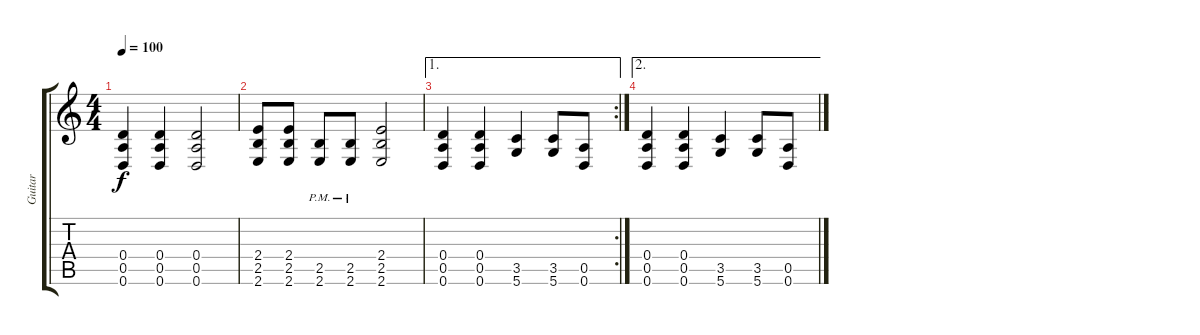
\track ("Guitar" "Guitar") {instrument distortionguitar}
\staff {score tabs}
\tuning (E4 B3 G3 D3 A2 D2) {hide}
\ts (4 4)
\tempo 100
\clef g2
\ks c
(0.4 0.5 0.6).4{dy f} (0.4 0.5 0.6).4 (0.4 0.5 0.6).2 |
(2.4 2.5 2.6).8 (2.4 2.5 2.6).8 (2.5{pm} 2.6{pm}).8 (2.5{pm} 2.6{pm}).8 (2.4 2.5 2.6).2 |
\ae 1
\rc 2
(0.4 0.5 0.6).4 (0.4 0.5 0.6).4 (3.5 5.6).4 (3.5 5.6).8 (0.5 0.6).8 |
\ae 2
(0.4 0.5 0.6).4 (0.4 0.5 0.6).4 (3.5 5.6).4 (3.5 5.6).8 (0.5 0.6).8
